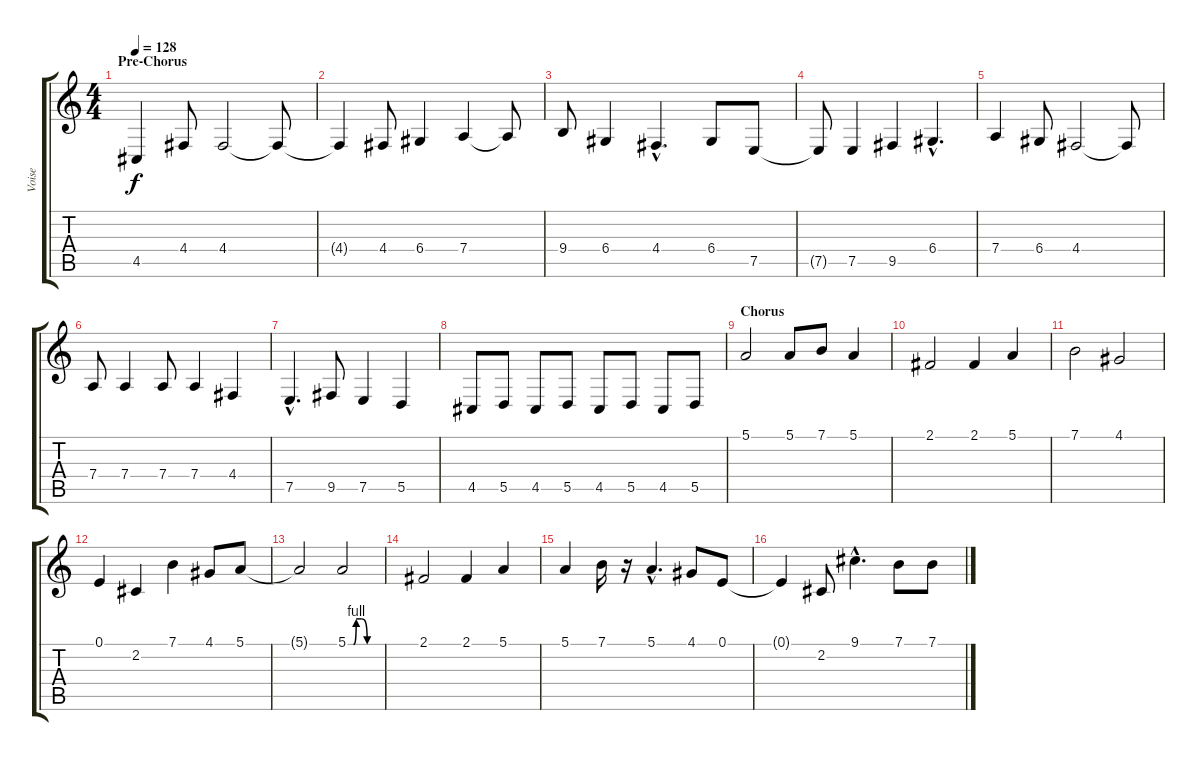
\track ("Voise" "Voise") {instrument choiraahs}
\staff {score tabs}
\tuning (E4 B3 G3 D3 A2 E2) {hide}
\ts (4 4)
\section ("" "Pre-Chorus")
\tempo 128
\clef g2
\ks c
4.5.4{dy f} 4.4.8 4.4.2 4.4{t}.8 |
4.4{t}.4 4.4.8 6.4.4 7.4.4 7.4{t}.8 |
9.4.8 6.4.4 4.4{hac}.4{d} 6.4.8 7.5.8 |
7.5{t}.8 7.5.4 9.5.4 6.4{hac}.4{d} |
7.4.4 6.4.8 4.4.2 4.4{t}.8 |
7.4.8 7.4.4 7.4.8 7.4.4 4.4.4 |
7.5{hac}.4{d} 9.5.8 7.5.4 5.5.4 |
4.5.8 5.5.8 4.5.8 5.5.8 4.5.8 5.5.8 4.5.8 5.5.8 |
\section ("" "Chorus")
5.1.2{volume 14} 5.1.8 7.1.8 5.1.4 |
2.1.2 2.1.4 5.1.4 |
7.1.2 4.1.2 |
0.1.4 2.2.4 7.1.4 4.1.8 5.1.8 |
5.1{t}.2 5.1{be (custom 0 0 10 0 15 4 25 4 35 0 60 0)}.2 |
2.1.2 2.1.4 5.1.4 |
5.1.4 7.1.16 r.16 5.1{hac}.4{d} 4.1.8 0.1.8 |
0.1{t}.4 2.2.8 9.1{hac}.4{d} 7.1.8 7.1.8
